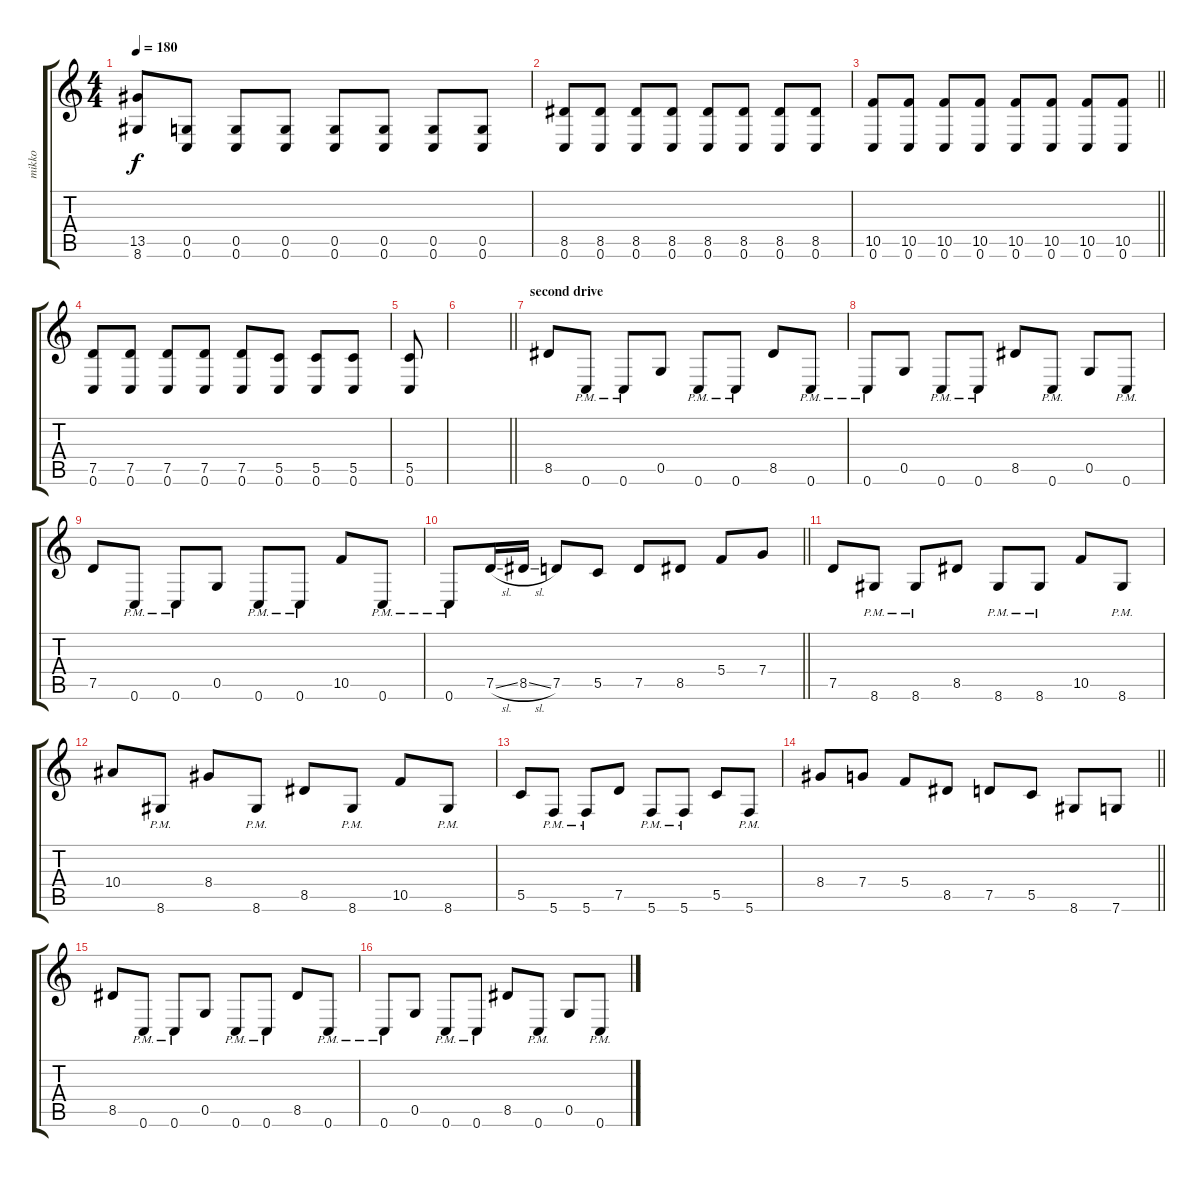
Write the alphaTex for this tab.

\track ("mikko" "mikko") {instrument distortionguitar}
\staff {score tabs}
\tuning (D4 A3 F3 C3 G2 C2) {hide}
\ts (4 4)
\tempo 180
\clef g2
\ks c
(13.5 8.6).8{dy f} (0.5 0.6).8 (0.5 0.6).8 (0.5 0.6).8 (0.5 0.6).8 (0.5 0.6).8 (0.5 0.6).8 (0.5 0.6).8 |
(8.5 0.6).8 (8.5 0.6).8 (8.5 0.6).8 (8.5 0.6).8 (8.5 0.6).8 (8.5 0.6).8 (8.5 0.6).8 (8.5 0.6).8 |
\barLineRight lightlight
(10.5 0.6).8 (10.5 0.6).8 (10.5 0.6).8 (10.5 0.6).8 (10.5 0.6).8 (10.5 0.6).8 (10.5 0.6).8 (10.5 0.6).8 |
(7.5 0.6).8 (7.5 0.6).8 (7.5 0.6).8 (7.5 0.6).8 (7.5 0.6).8 (5.5 0.6).8 (5.5 0.6).8 (5.5 0.6).8 |
(5.5 0.6).8 |
\barLineRight lightlight
|
\section ("" "second drive")
8.5.8 0.6{pm}.8 0.6{pm}.8 0.5.8 0.6{pm}.8 0.6{pm}.8 8.5.8 0.6{pm}.8 |
0.6{pm}.8 0.5.8 0.6{pm}.8 0.6{pm}.8 8.5.8 0.6{pm}.8 0.5.8 0.6{pm}.8 |
7.5.8 0.6{pm}.8 0.6{pm}.8 0.5.8 0.6{pm}.8 0.6{pm}.8 10.5.8 0.6{pm}.8 |
\barLineRight lightlight
0.6{pm}.8 7.5{sl}.16 8.5{sl}.16 7.5.8 5.5.8 7.5.8 8.5.8 5.4.8 7.4.8 |
7.5.8 8.6{pm}.8 8.6{pm}.8 8.5.8 8.6{pm}.8 8.6{pm}.8 10.5.8 8.6{pm}.8 |
10.4.8 8.6{pm}.8 8.4.8 8.6{pm}.8 8.5.8 8.6{pm}.8 10.5.8 8.6{pm}.8 |
5.5.8 5.6{pm}.8 5.6{pm}.8 7.5.8 5.6{pm}.8 5.6{pm}.8 5.5.8 5.6{pm}.8 |
\barLineRight lightlight
8.4.8 7.4.8 5.4.8 8.5.8 7.5.8 5.5.8 8.6.8 7.6.8 |
8.5.8 0.6{pm}.8 0.6{pm}.8 0.5.8 0.6{pm}.8 0.6{pm}.8 8.5.8 0.6{pm}.8 |
0.6{pm}.8 0.5.8 0.6{pm}.8 0.6{pm}.8 8.5.8 0.6{pm}.8 0.5.8 0.6{pm}.8
